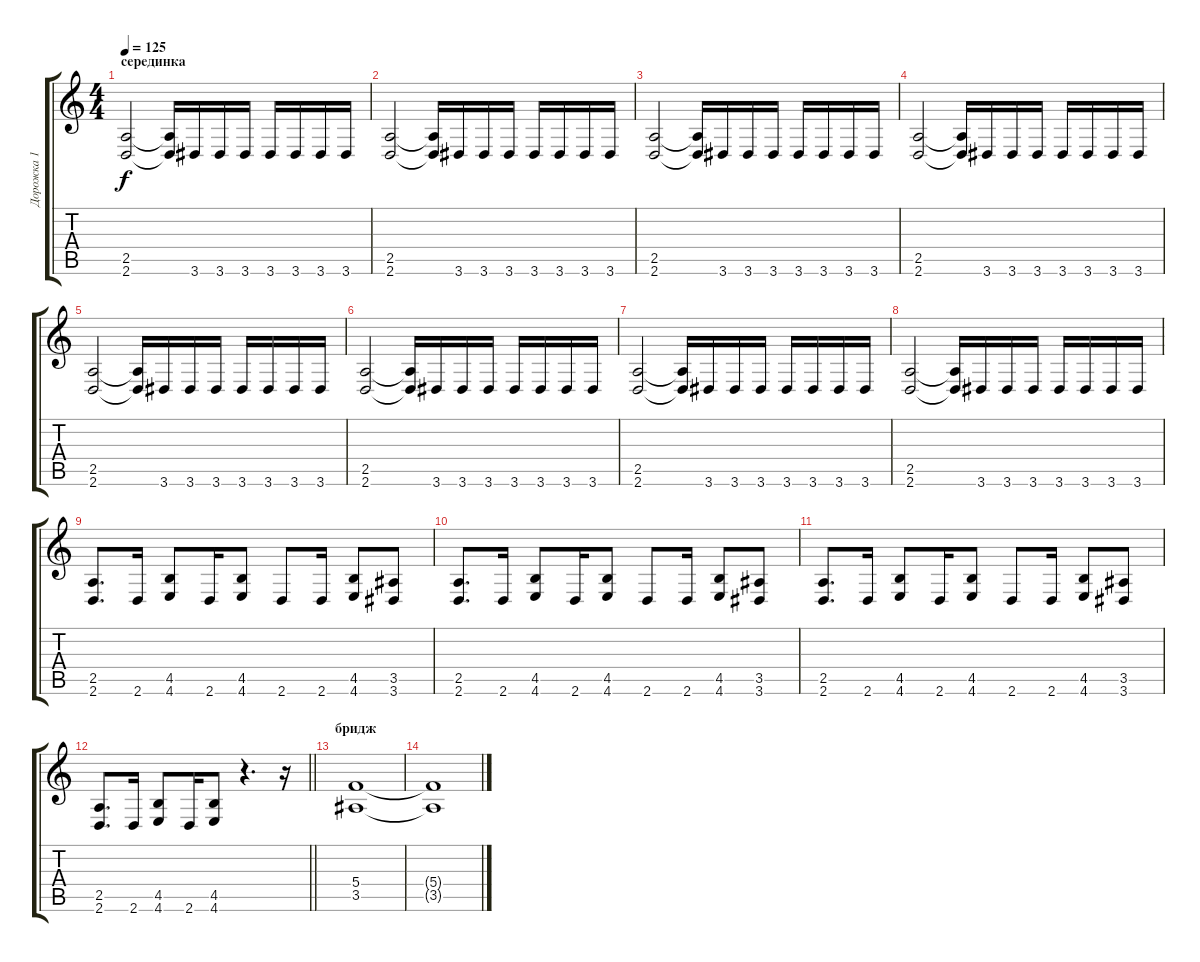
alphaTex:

\track ("Дорожка 1" "Дорожка 1") {instrument distortionguitar}
\staff {score tabs}
\tuning (D4 A3 F3 C3 G2 C2) {hide}
\ts (4 4)
\section ("" "серединка")
\tempo 125
\clef g2
\ks c
(2.5 2.6).2{dy f} (2.5{t} 2.6{t}).16 3.6.16 3.6.16 3.6.16 3.6.16 3.6.16 3.6.16 3.6.16 |
(2.5 2.6).2 (2.5{t} 2.6{t}).16 3.6.16 3.6.16 3.6.16 3.6.16 3.6.16 3.6.16 3.6.16 |
(2.5 2.6).2 (2.5{t} 2.6{t}).16 3.6.16 3.6.16 3.6.16 3.6.16 3.6.16 3.6.16 3.6.16 |
(2.5 2.6).2 (2.5{t} 2.6{t}).16 3.6.16 3.6.16 3.6.16 3.6.16 3.6.16 3.6.16 3.6.16 |
(2.5 2.6).2 (2.5{t} 2.6{t}).16 3.6.16 3.6.16 3.6.16 3.6.16 3.6.16 3.6.16 3.6.16 |
(2.5 2.6).2 (2.5{t} 2.6{t}).16 3.6.16 3.6.16 3.6.16 3.6.16 3.6.16 3.6.16 3.6.16 |
(2.5 2.6).2 (2.5{t} 2.6{t}).16 3.6.16 3.6.16 3.6.16 3.6.16 3.6.16 3.6.16 3.6.16 |
(2.5 2.6).2 (2.5{t} 2.6{t}).16 3.6.16 3.6.16 3.6.16 3.6.16 3.6.16 3.6.16 3.6.16 |
(2.5 2.6).8{d} 2.6.16 (4.5 4.6).8 2.6.16 (4.5 4.6).8 2.6.8 2.6.16 (4.5 4.6).8 (3.5 3.6).8 |
(2.5 2.6).8{d} 2.6.16 (4.5 4.6).8 2.6.16 (4.5 4.6).8 2.6.8 2.6.16 (4.5 4.6).8 (3.5 3.6).8 |
(2.5 2.6).8{d} 2.6.16 (4.5 4.6).8 2.6.16 (4.5 4.6).8 2.6.8 2.6.16 (4.5 4.6).8 (3.5 3.6).8 |
\barLineRight lightlight
(2.5 2.6).8{d} 2.6.16 (4.5 4.6).8 2.6.16 (4.5 4.6).8 r.4{d} r.16 |
\section ("" "бридж")
(5.4 3.5).1{volume 0} |
(5.4{t} 3.5{t}).1
